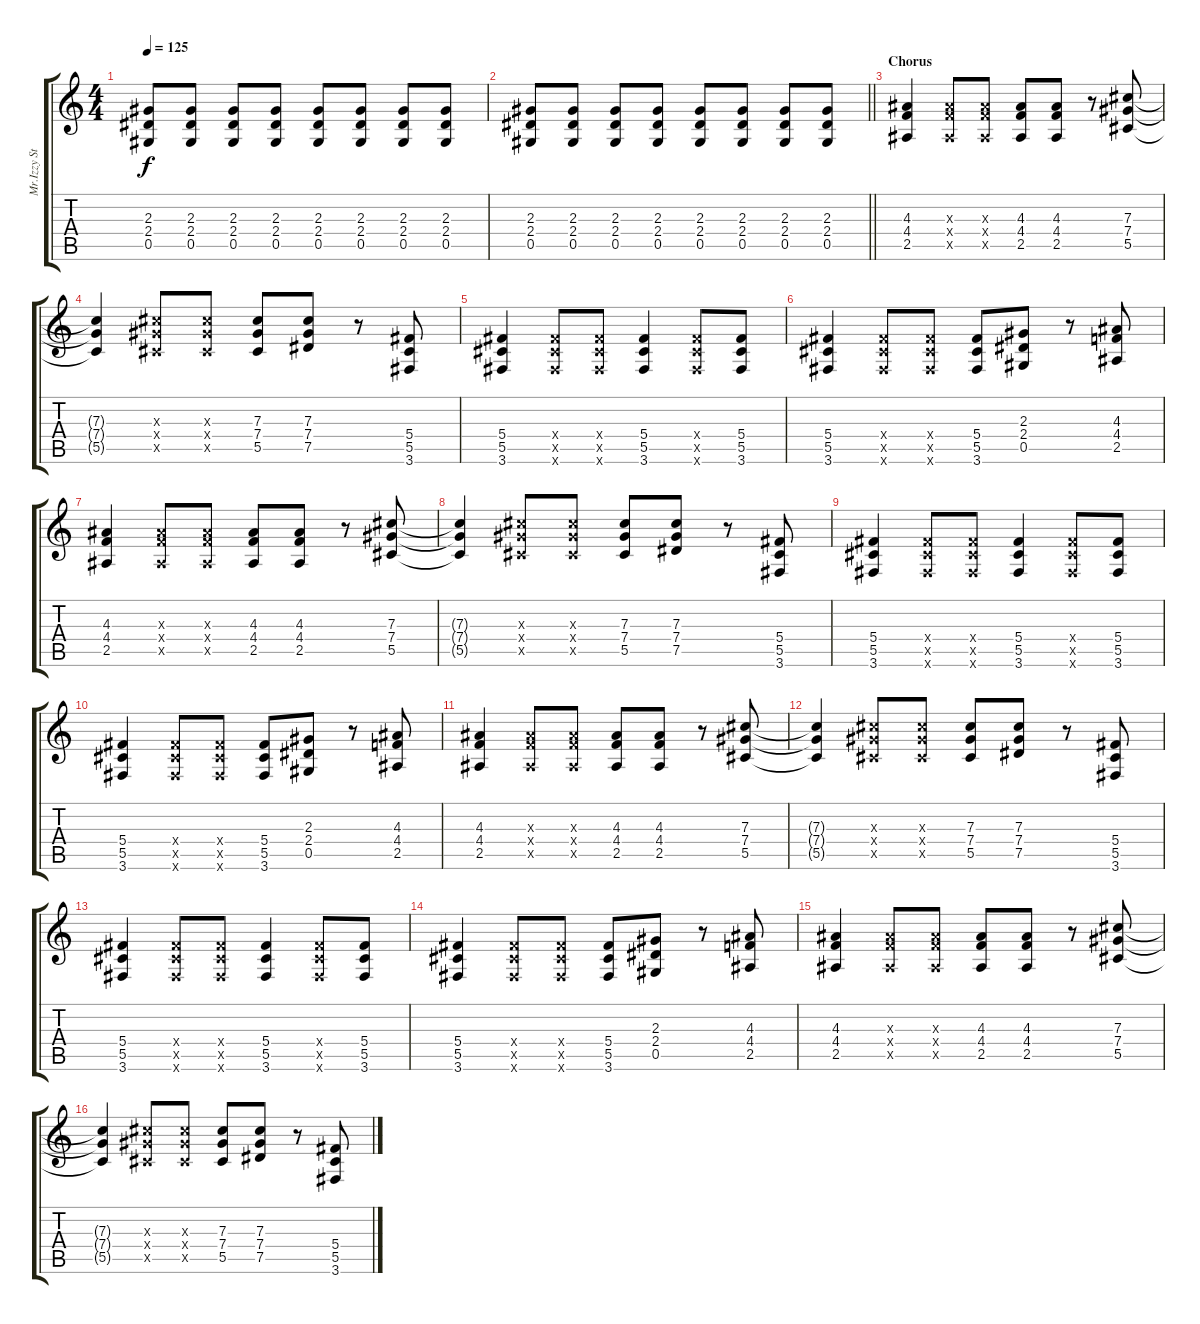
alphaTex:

\track ("Mr.Izzy Stradlin" "Mr.Izzy St") {instrument distortionguitar}
\staff {score tabs}
\tuning (Eb4 Bb3 Gb3 Db3 Ab2 Eb2) {hide}
\ts (4 4)
\tempo 125
\clef g2
\ks c
(2.3 2.4 0.5).8{dy f} (2.3 2.4 0.5).8 (2.3 2.4 0.5).8 (2.3 2.4 0.5).8 (2.3 2.4 0.5).8 (2.3 2.4 0.5).8 (2.3 2.4 0.5).8 (2.3 2.4 0.5).8 |
\barLineRight lightlight
(2.3 2.4 0.5).8 (2.3 2.4 0.5).8 (2.3 2.4 0.5).8 (2.3 2.4 0.5).8 (2.3 2.4 0.5).8 (2.3 2.4 0.5).8 (2.3 2.4 0.5).8 (2.3 2.4 0.5).8 |
\section ("" "Chorus")
(4.3 4.4 2.5).4{balance 8} (4.3{x} 4.4{x} 2.5{x}).8 (4.3{x} 4.4{x} 2.5{x}).8 (4.3 4.4 2.5).8 (4.3 4.4 2.5).8 r.8 (7.3 7.4 5.5).8 |
(7.3{t} 7.4{t} 5.5{t}).4 (7.3{x} 7.4{x} 5.5{x}).8 (7.3{x} 7.4{x} 5.5{x}).8 (7.3 7.4 5.5).8 (7.3 7.4 7.5).8 r.8 (5.4 5.5 3.6).8 |
(5.4 5.5 3.6).4 (5.4{x} 5.5{x} 3.6{x}).8 (5.4{x} 5.5{x} 3.6{x}).8 (5.4 5.5 3.6).4 (5.4{x} 5.5{x} 3.6{x}).8 (5.4 5.5 3.6).8 |
(5.4 5.5 3.6).4 (5.4{x} 5.5{x} 3.6{x}).8 (5.4{x} 5.5{x} 3.6{x}).8 (5.4 5.5 3.6).8 (2.3 2.4 0.5).8 r.8 (4.3 4.4 2.5).8 |
(4.3 4.4 2.5).4 (4.3{x} 4.4{x} 2.5{x}).8 (4.3{x} 4.4{x} 2.5{x}).8 (4.3 4.4 2.5).8 (4.3 4.4 2.5).8 r.8 (7.3 7.4 5.5).8 |
(7.3{t} 7.4{t} 5.5{t}).4 (7.3{x} 7.4{x} 5.5{x}).8 (7.3{x} 7.4{x} 5.5{x}).8 (7.3 7.4 5.5).8 (7.3 7.4 7.5).8 r.8 (5.4 5.5 3.6).8 |
(5.4 5.5 3.6).4 (5.4{x} 5.5{x} 3.6{x}).8 (5.4{x} 5.5{x} 3.6{x}).8 (5.4 5.5 3.6).4 (5.4{x} 5.5{x} 3.6{x}).8 (5.4 5.5 3.6).8 |
(5.4 5.5 3.6).4 (5.4{x} 5.5{x} 3.6{x}).8 (5.4{x} 5.5{x} 3.6{x}).8 (5.4 5.5 3.6).8 (2.3 2.4 0.5).8 r.8 (4.3 4.4 2.5).8 |
(4.3 4.4 2.5).4 (4.3{x} 4.4{x} 2.5{x}).8 (4.3{x} 4.4{x} 2.5{x}).8 (4.3 4.4 2.5).8 (4.3 4.4 2.5).8 r.8 (7.3 7.4 5.5).8 |
(7.3{t} 7.4{t} 5.5{t}).4 (7.3{x} 7.4{x} 5.5{x}).8 (7.3{x} 7.4{x} 5.5{x}).8 (7.3 7.4 5.5).8 (7.3 7.4 7.5).8 r.8 (5.4 5.5 3.6).8 |
(5.4 5.5 3.6).4 (5.4{x} 5.5{x} 3.6{x}).8 (5.4{x} 5.5{x} 3.6{x}).8 (5.4 5.5 3.6).4 (5.4{x} 5.5{x} 3.6{x}).8 (5.4 5.5 3.6).8 |
(5.4 5.5 3.6).4 (5.4{x} 5.5{x} 3.6{x}).8 (5.4{x} 5.5{x} 3.6{x}).8 (5.4 5.5 3.6).8 (2.3 2.4 0.5).8 r.8 (4.3 4.4 2.5).8 |
(4.3 4.4 2.5).4 (4.3{x} 4.4{x} 2.5{x}).8 (4.3{x} 4.4{x} 2.5{x}).8 (4.3 4.4 2.5).8 (4.3 4.4 2.5).8 r.8 (7.3 7.4 5.5).8 |
(7.3{t} 7.4{t} 5.5{t}).4 (7.3{x} 7.4{x} 5.5{x}).8 (7.3{x} 7.4{x} 5.5{x}).8 (7.3 7.4 5.5).8 (7.3 7.4 7.5).8 r.8 (5.4 5.5 3.6).8
